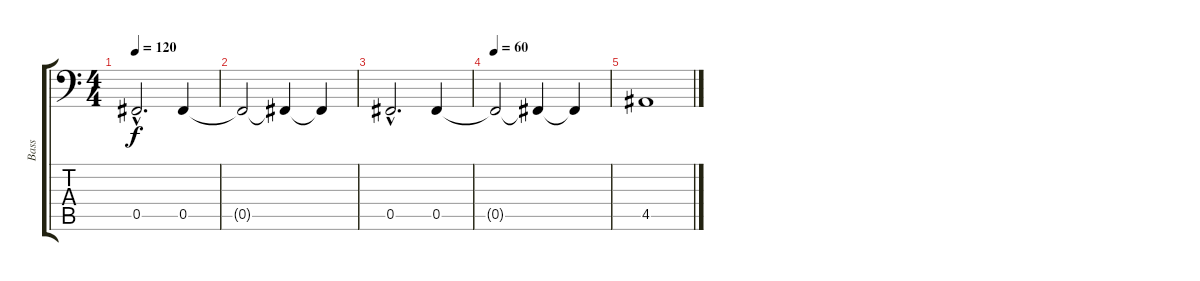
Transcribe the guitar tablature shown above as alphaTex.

\track ("Bass" "Bass") {instrument electricbasspick}
\staff {score tabs}
\tuning (Db3 Ab2 E2 B1 Gb1 Db1) {hide}
\ts (4 4)
\tempo 120
\clef f4
\ks c
0.5{hac}.2{d dy f} 0.5.4 |
0.5{t}.2 0.5{t}.4 0.5{t}.4 |
0.5{hac}.2{d} 0.5.4 |
\tempo 60
0.5{t}.2 0.5{t}.4 0.5{t}.4 |
4.5.1
